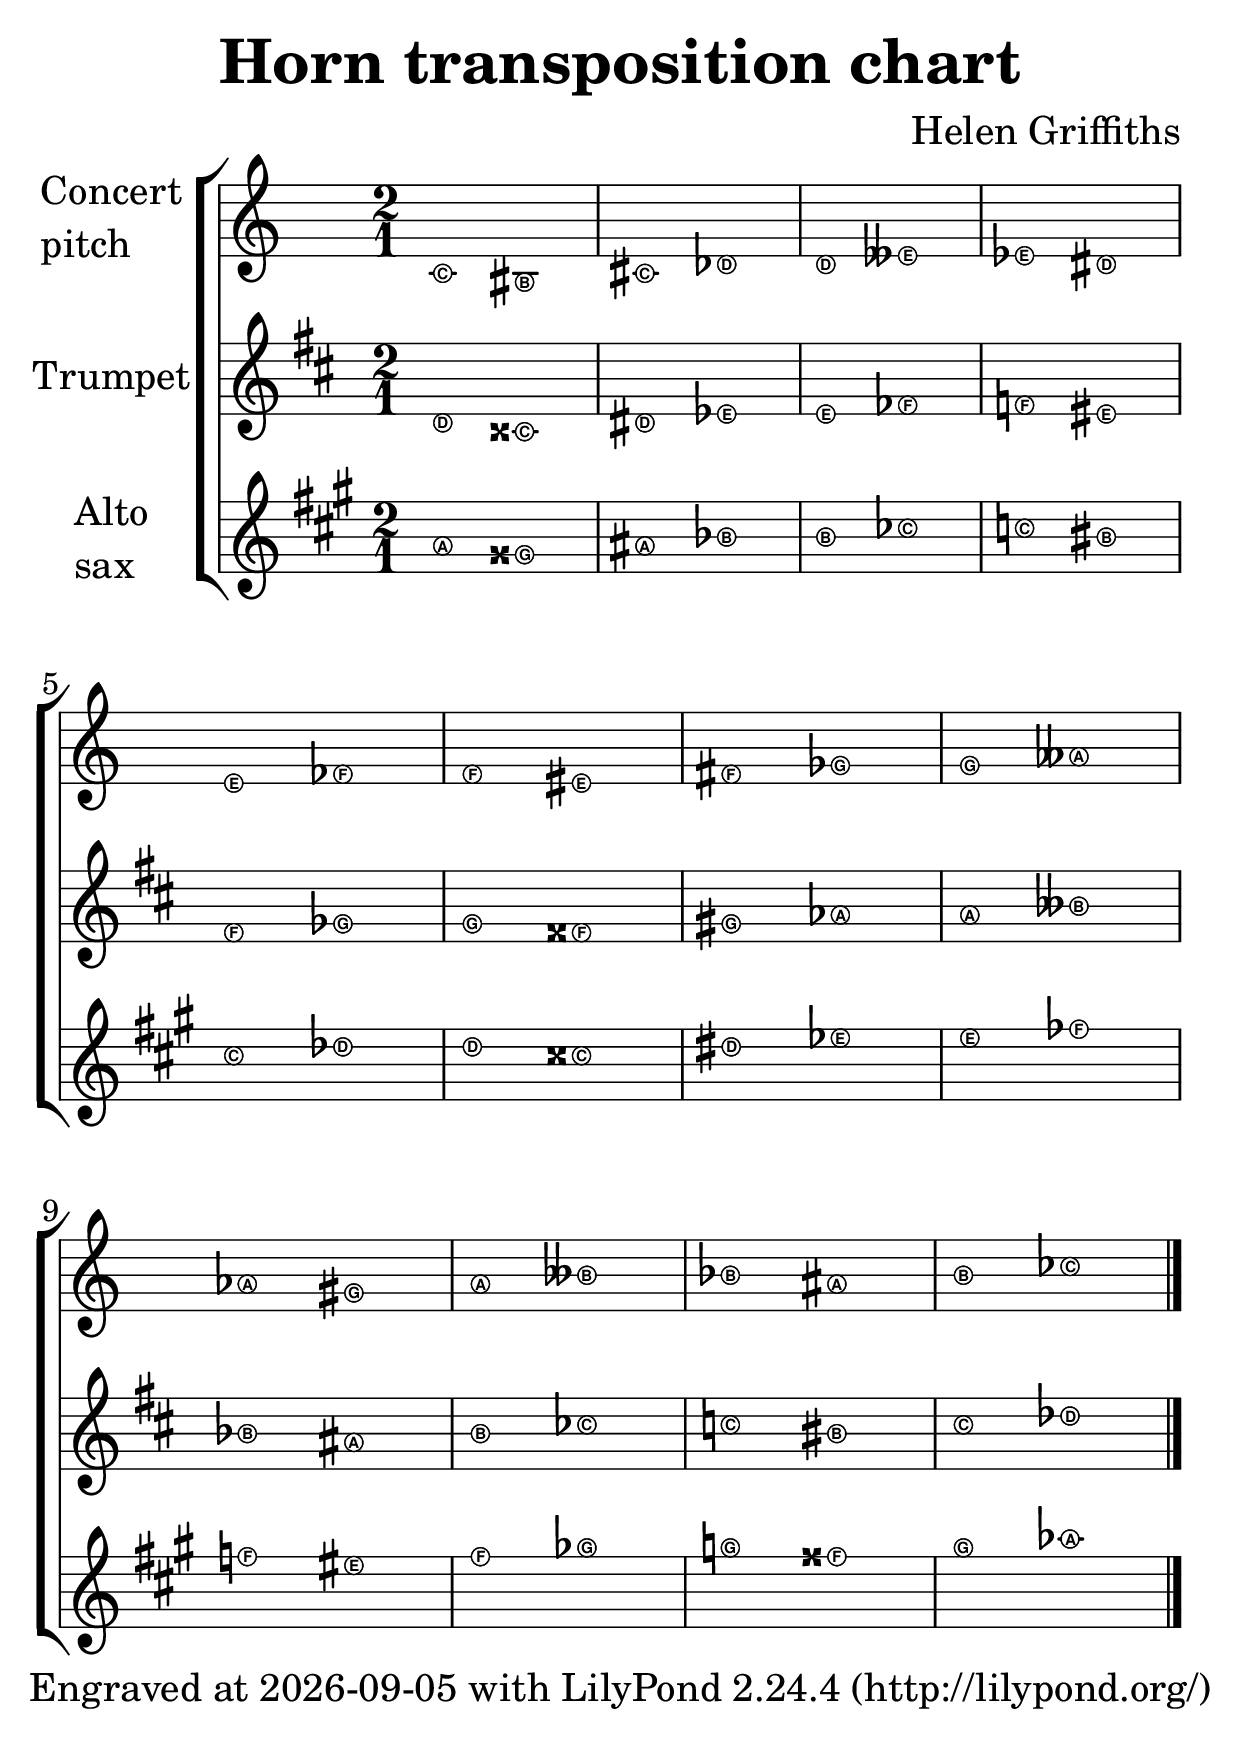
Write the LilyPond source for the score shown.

\version "2.24.1"
\include "english.ly"

#(set-global-staff-size 34)

\header {
  title = "Horn transposition chart"
  composer = "Helen Griffiths"
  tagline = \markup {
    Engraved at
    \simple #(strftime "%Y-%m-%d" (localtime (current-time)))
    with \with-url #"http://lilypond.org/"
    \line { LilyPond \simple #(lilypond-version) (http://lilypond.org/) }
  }
}

concert = \relative c' {
  \easyHeadsOn
  \key c \major
  c1 bs
  cs df
  d eff |
  ef ds
  e ff
  f es
  fs gf
  g aff |
  af gs
  a1 bff
  bf as
  b cf \bar "|."
}

\score {
  
  \new ChoirStaff <<
    \new Staff \with {
      instrumentName = \markup \column {Concert pitch}
    }
    { \clef treble \time 2/1 \concert }
    \new Staff \with {
      instrumentName = "Trumpet"
    }
    { \clef treble \time 2/1 \transpose bf, c \concert }
    \new Staff \with {
      instrumentName = \markup \column {Alto sax}
    }
    { \clef treble \time 2/1 \transpose ef, c \concert }
  >>
  
  \layout {
    indent=27
  }
}

